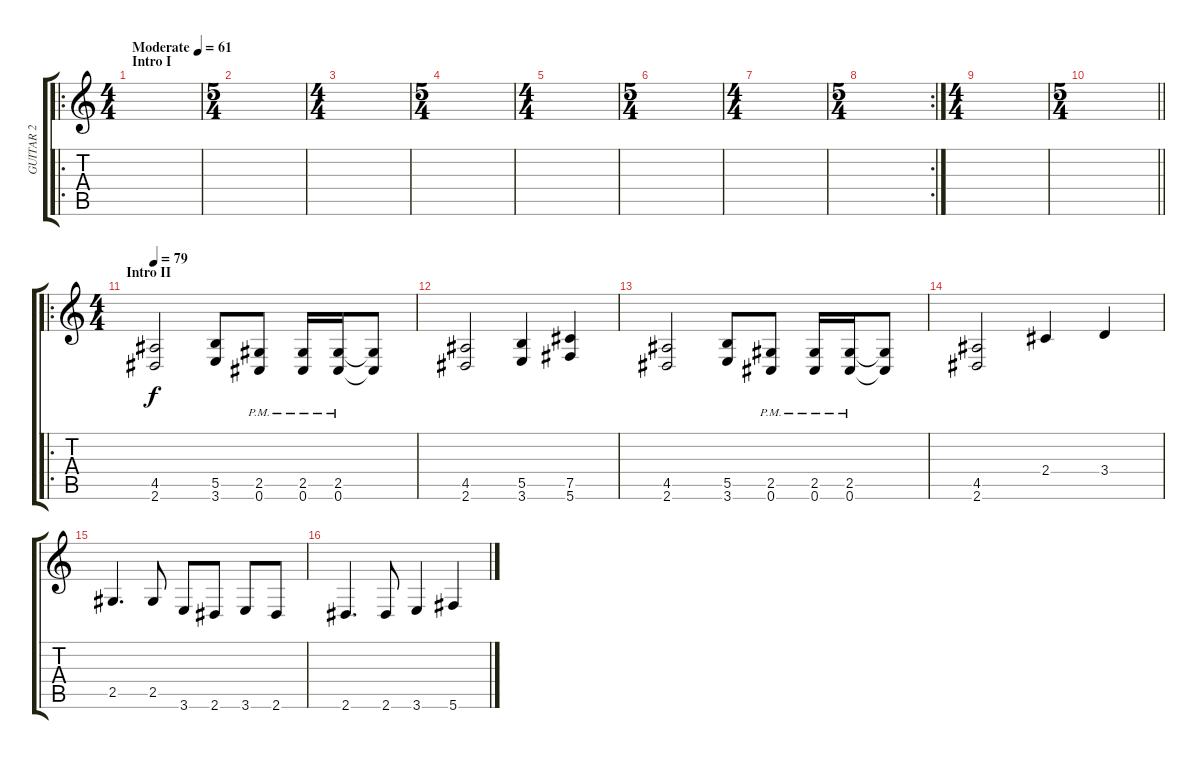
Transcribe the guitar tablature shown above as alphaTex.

\track ("GUITAR 2" "GUITAR 2") {instrument overdrivenguitar}
\staff {score tabs}
\tuning (Db4 Ab3 E3 B2 Gb2 Db2) {hide}
\ro
\ts (4 4)
\section ("" "Intro I")
\tempo (61 "Moderate")
\clef g2
\ks c
|
\ts (5 4)
|
\ts (4 4)
|
\ts (5 4)
|
\ts (4 4)
|
\ts (5 4)
|
\ts (4 4)
|
\rc 2
\ts (5 4)
|
\ts (4 4)
|
\ts (5 4)
\barLineRight lightlight
|
\ro
\ts (4 4)
\section ("" "Intro II")
\tempo 79
(4.5 2.6).2 (5.5 3.6).8 (2.5{pm} 0.6{pm}).8 (2.5{pm} 0.6{pm}).16 (2.5{pm} 0.6{pm}).16 (2.5{t} 0.6{t}).8 |
(4.5 2.6).2 (5.5 3.6).4 (7.5 5.6).4 |
(4.5 2.6).2 (5.5 3.6).8 (2.5{pm} 0.6{pm}).8 (2.5{pm} 0.6{pm}).16 (2.5{pm} 0.6{pm}).16 (2.5{t} 0.6{t}).8 |
(4.5 2.6).2 2.4.4 3.4.4 |
2.5.4{d} 2.5.8 3.6.8 2.6.8 3.6.8 2.6.8 |
2.6.4{d} 2.6.8 3.6.4 5.6.4
